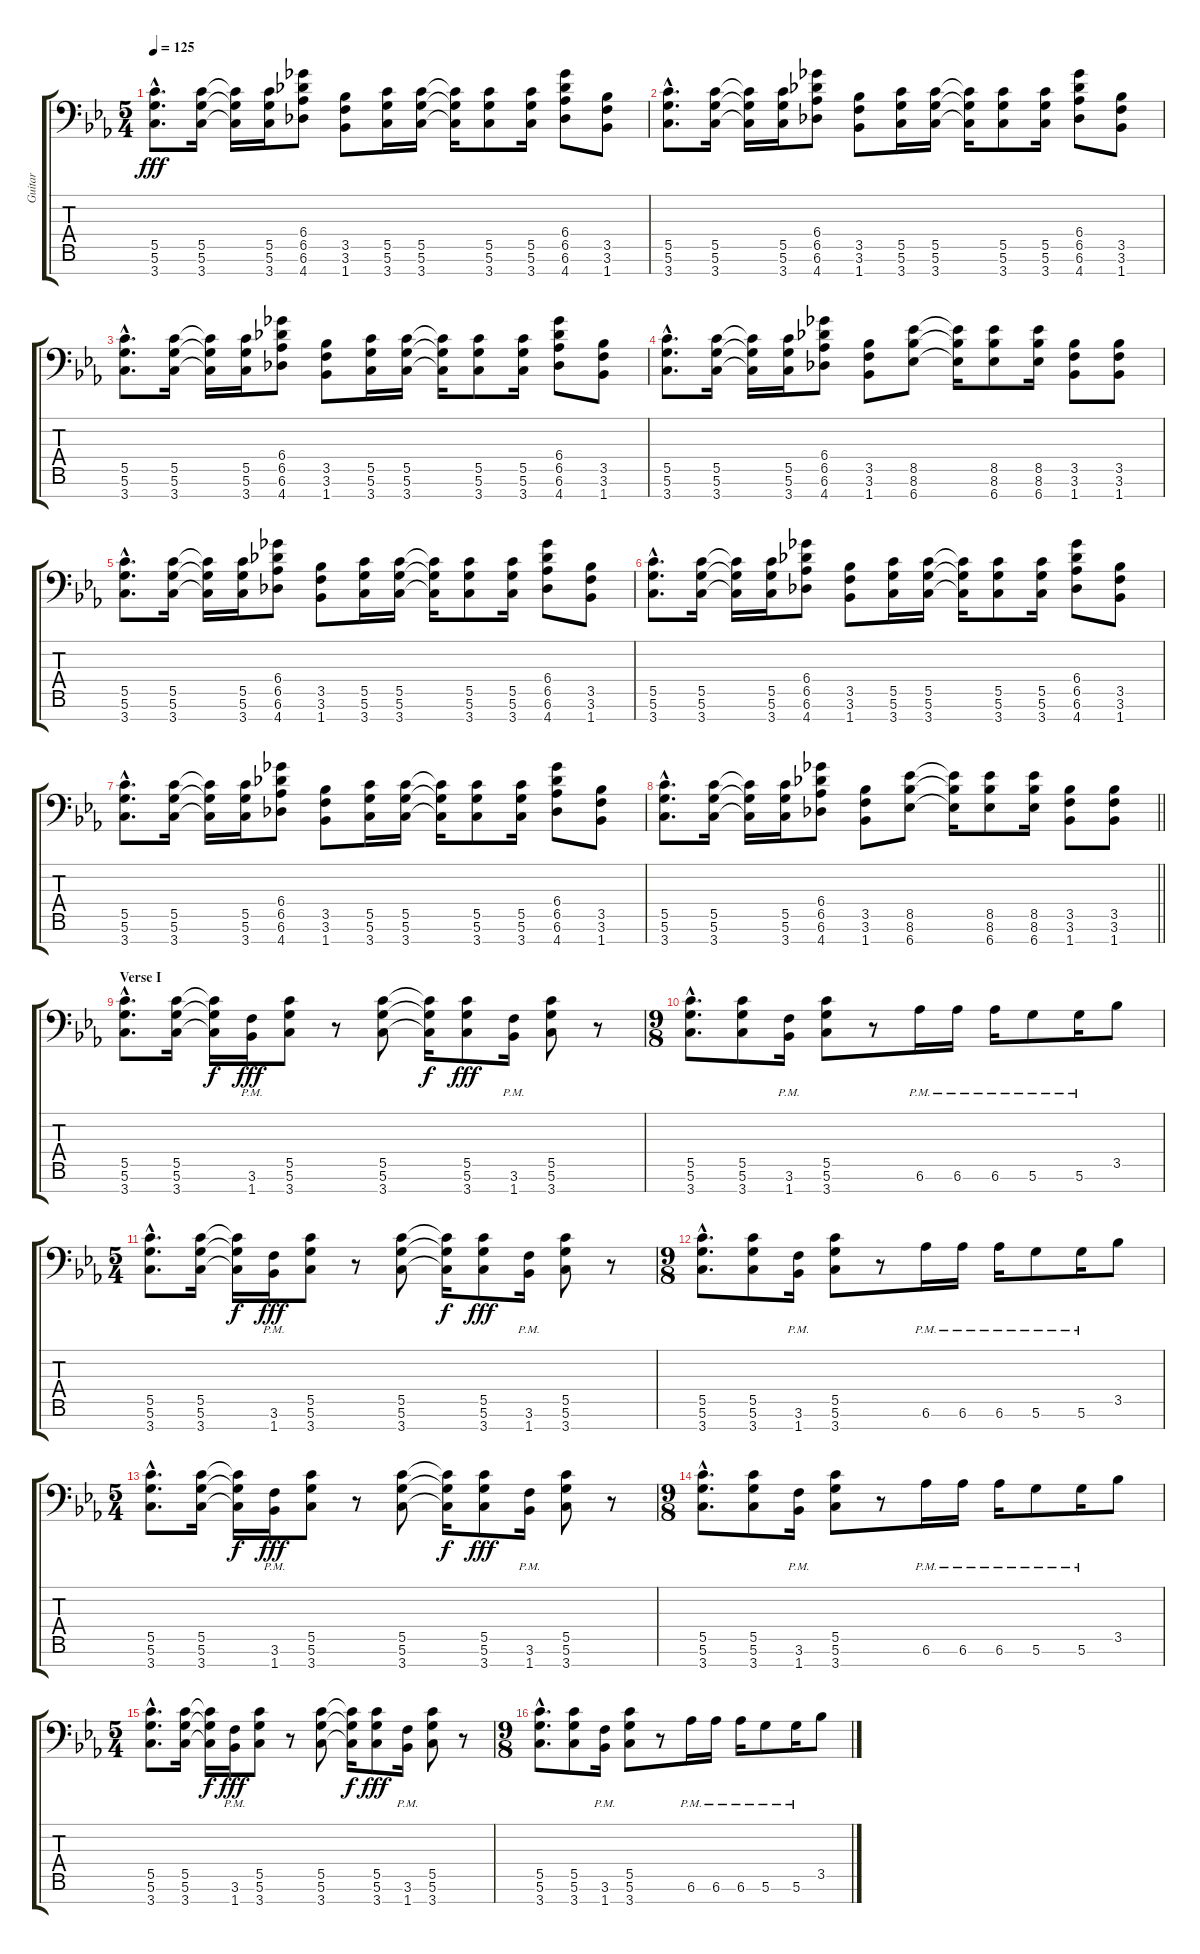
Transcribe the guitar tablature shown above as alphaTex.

\track ("Guitar" "Guitar") {instrument distortionguitar}
\staff {score tabs}
\tuning (D4 A3 F3 C3 G2 D2 A1) {hide}
\ts (5 4)
\tempo 125
\clef f4
\ks cminor
(5.5{hac} 5.6{hac} 3.7{hac}).8{d dy fff} (5.5 5.6 3.7).16 (5.5{t} 5.6{t} 3.7{t}).16 (5.5 5.6 3.7).16 (6.4 6.5 6.6 4.7).8 (3.5 3.6 1.7).8 (5.5 5.6 3.7).16 (5.5 5.6 3.7).16 (5.5{t} 5.6{t} 3.7{t}).16 (5.5 5.6 3.7).8 (5.5 5.6 3.7).16 (6.4 6.5 6.6 4.7).8 (3.5 3.6 1.7).8 |
(5.5{hac} 5.6{hac} 3.7{hac}).8{d} (5.5 5.6 3.7).16 (5.5{t} 5.6{t} 3.7{t}).16 (5.5 5.6 3.7).16 (6.4 6.5 6.6 4.7).8 (3.5 3.6 1.7).8 (5.5 5.6 3.7).16 (5.5 5.6 3.7).16 (5.5{t} 5.6{t} 3.7{t}).16 (5.5 5.6 3.7).8 (5.5 5.6 3.7).16 (6.4 6.5 6.6 4.7).8 (3.5 3.6 1.7).8 |
(5.5{hac} 5.6{hac} 3.7{hac}).8{d} (5.5 5.6 3.7).16 (5.5{t} 5.6{t} 3.7{t}).16 (5.5 5.6 3.7).16 (6.4 6.5 6.6 4.7).8 (3.5 3.6 1.7).8 (5.5 5.6 3.7).16 (5.5 5.6 3.7).16 (5.5{t} 5.6{t} 3.7{t}).16 (5.5 5.6 3.7).8 (5.5 5.6 3.7).16 (6.4 6.5 6.6 4.7).8 (3.5 3.6 1.7).8 |
(5.5{hac} 5.6{hac} 3.7{hac}).8{d} (5.5 5.6 3.7).16 (5.5{t} 5.6{t} 3.7{t}).16 (5.5 5.6 3.7).16 (6.4 6.5 6.6 4.7).8 (3.5 3.6 1.7).8 (8.5 8.6 6.7).8 (8.5{t} 8.6{t} 6.7{t}).16 (8.5 8.6 6.7).8 (8.5 8.6 6.7).16 (3.5 3.6 1.7).8 (3.5 3.6 1.7).8 |
(5.5{hac} 5.6{hac} 3.7{hac}).8{d} (5.5 5.6 3.7).16 (5.5{t} 5.6{t} 3.7{t}).16 (5.5 5.6 3.7).16 (6.4 6.5 6.6 4.7).8 (3.5 3.6 1.7).8 (5.5 5.6 3.7).16 (5.5 5.6 3.7).16 (5.5{t} 5.6{t} 3.7{t}).16 (5.5 5.6 3.7).8 (5.5 5.6 3.7).16 (6.4 6.5 6.6 4.7).8 (3.5 3.6 1.7).8 |
(5.5{hac} 5.6{hac} 3.7{hac}).8{d} (5.5 5.6 3.7).16 (5.5{t} 5.6{t} 3.7{t}).16 (5.5 5.6 3.7).16 (6.4 6.5 6.6 4.7).8 (3.5 3.6 1.7).8 (5.5 5.6 3.7).16 (5.5 5.6 3.7).16 (5.5{t} 5.6{t} 3.7{t}).16 (5.5 5.6 3.7).8 (5.5 5.6 3.7).16 (6.4 6.5 6.6 4.7).8 (3.5 3.6 1.7).8 |
(5.5{hac} 5.6{hac} 3.7{hac}).8{d} (5.5 5.6 3.7).16 (5.5{t} 5.6{t} 3.7{t}).16 (5.5 5.6 3.7).16 (6.4 6.5 6.6 4.7).8 (3.5 3.6 1.7).8 (5.5 5.6 3.7).16 (5.5 5.6 3.7).16 (5.5{t} 5.6{t} 3.7{t}).16 (5.5 5.6 3.7).8 (5.5 5.6 3.7).16 (6.4 6.5 6.6 4.7).8 (3.5 3.6 1.7).8 |
\barLineRight lightlight
(5.5{hac} 5.6{hac} 3.7{hac}).8{d} (5.5 5.6 3.7).16 (5.5{t} 5.6{t} 3.7{t}).16 (5.5 5.6 3.7).16 (6.4 6.5 6.6 4.7).8 (3.5 3.6 1.7).8 (8.5 8.6 6.7).8 (8.5{t} 8.6{t} 6.7{t}).16 (8.5 8.6 6.7).8 (8.5 8.6 6.7).16 (3.5 3.6 1.7).8 (3.5 3.6 1.7).8 |
\section ("" "Verse I")
(5.5{hac} 5.6{hac} 3.7{hac}).8{d} (5.5 5.6 3.7).16 (5.5{t} 5.6{t} 3.7{t}).16{dy f} (3.6{pm} 1.7).16{dy fff} (5.5 5.6 3.7).8 r.8 (5.5 5.6 3.7).8 (5.5{t} 5.6{t} 3.7{t}).16{dy f} (5.5 5.6 3.7).8{dy fff} (3.6{pm} 1.7).16 (5.5 5.6 3.7).8 r.8 |
\ts (9 8)
(5.5{hac} 5.6{hac} 3.7{hac}).8{d} (5.5 5.6 3.7).8 (3.6{pm} 1.7).16 (5.5 5.6 3.7).8 r.8 6.6{pm}.16 6.6{pm}.16 6.6{pm}.16 5.6{pm}.8 5.6{pm}.16 3.5.8 |
\ts (5 4)
(5.5{hac} 5.6{hac} 3.7{hac}).8{d} (5.5 5.6 3.7).16 (5.5{t} 5.6{t} 3.7{t}).16{dy f} (3.6{pm} 1.7).16{dy fff} (5.5 5.6 3.7).8 r.8 (5.5 5.6 3.7).8 (5.5{t} 5.6{t} 3.7{t}).16{dy f} (5.5 5.6 3.7).8{dy fff} (3.6{pm} 1.7).16 (5.5 5.6 3.7).8 r.8 |
\ts (9 8)
(5.5{hac} 5.6{hac} 3.7{hac}).8{d} (5.5 5.6 3.7).8 (3.6{pm} 1.7).16 (5.5 5.6 3.7).8 r.8 6.6{pm}.16 6.6{pm}.16 6.6{pm}.16 5.6{pm}.8 5.6{pm}.16 3.5.8 |
\ts (5 4)
(5.5{hac} 5.6{hac} 3.7{hac}).8{d} (5.5 5.6 3.7).16 (5.5{t} 5.6{t} 3.7{t}).16{dy f} (3.6{pm} 1.7).16{dy fff} (5.5 5.6 3.7).8 r.8 (5.5 5.6 3.7).8 (5.5{t} 5.6{t} 3.7{t}).16{dy f} (5.5 5.6 3.7).8{dy fff} (3.6{pm} 1.7).16 (5.5 5.6 3.7).8 r.8 |
\ts (9 8)
(5.5{hac} 5.6{hac} 3.7{hac}).8{d} (5.5 5.6 3.7).8 (3.6{pm} 1.7).16 (5.5 5.6 3.7).8 r.8 6.6{pm}.16 6.6{pm}.16 6.6{pm}.16 5.6{pm}.8 5.6{pm}.16 3.5.8 |
\ts (5 4)
(5.5{hac} 5.6{hac} 3.7{hac}).8{d} (5.5 5.6 3.7).16 (5.5{t} 5.6{t} 3.7{t}).16{dy f} (3.6{pm} 1.7).16{dy fff} (5.5 5.6 3.7).8 r.8 (5.5 5.6 3.7).8 (5.5{t} 5.6{t} 3.7{t}).16{dy f} (5.5 5.6 3.7).8{dy fff} (3.6{pm} 1.7).16 (5.5 5.6 3.7).8 r.8 |
\ts (9 8)
(5.5{hac} 5.6{hac} 3.7{hac}).8{d} (5.5 5.6 3.7).8 (3.6{pm} 1.7).16 (5.5 5.6 3.7).8 r.8 6.6{pm}.16 6.6{pm}.16 6.6{pm}.16 5.6{pm}.8 5.6{pm}.16 3.5.8
